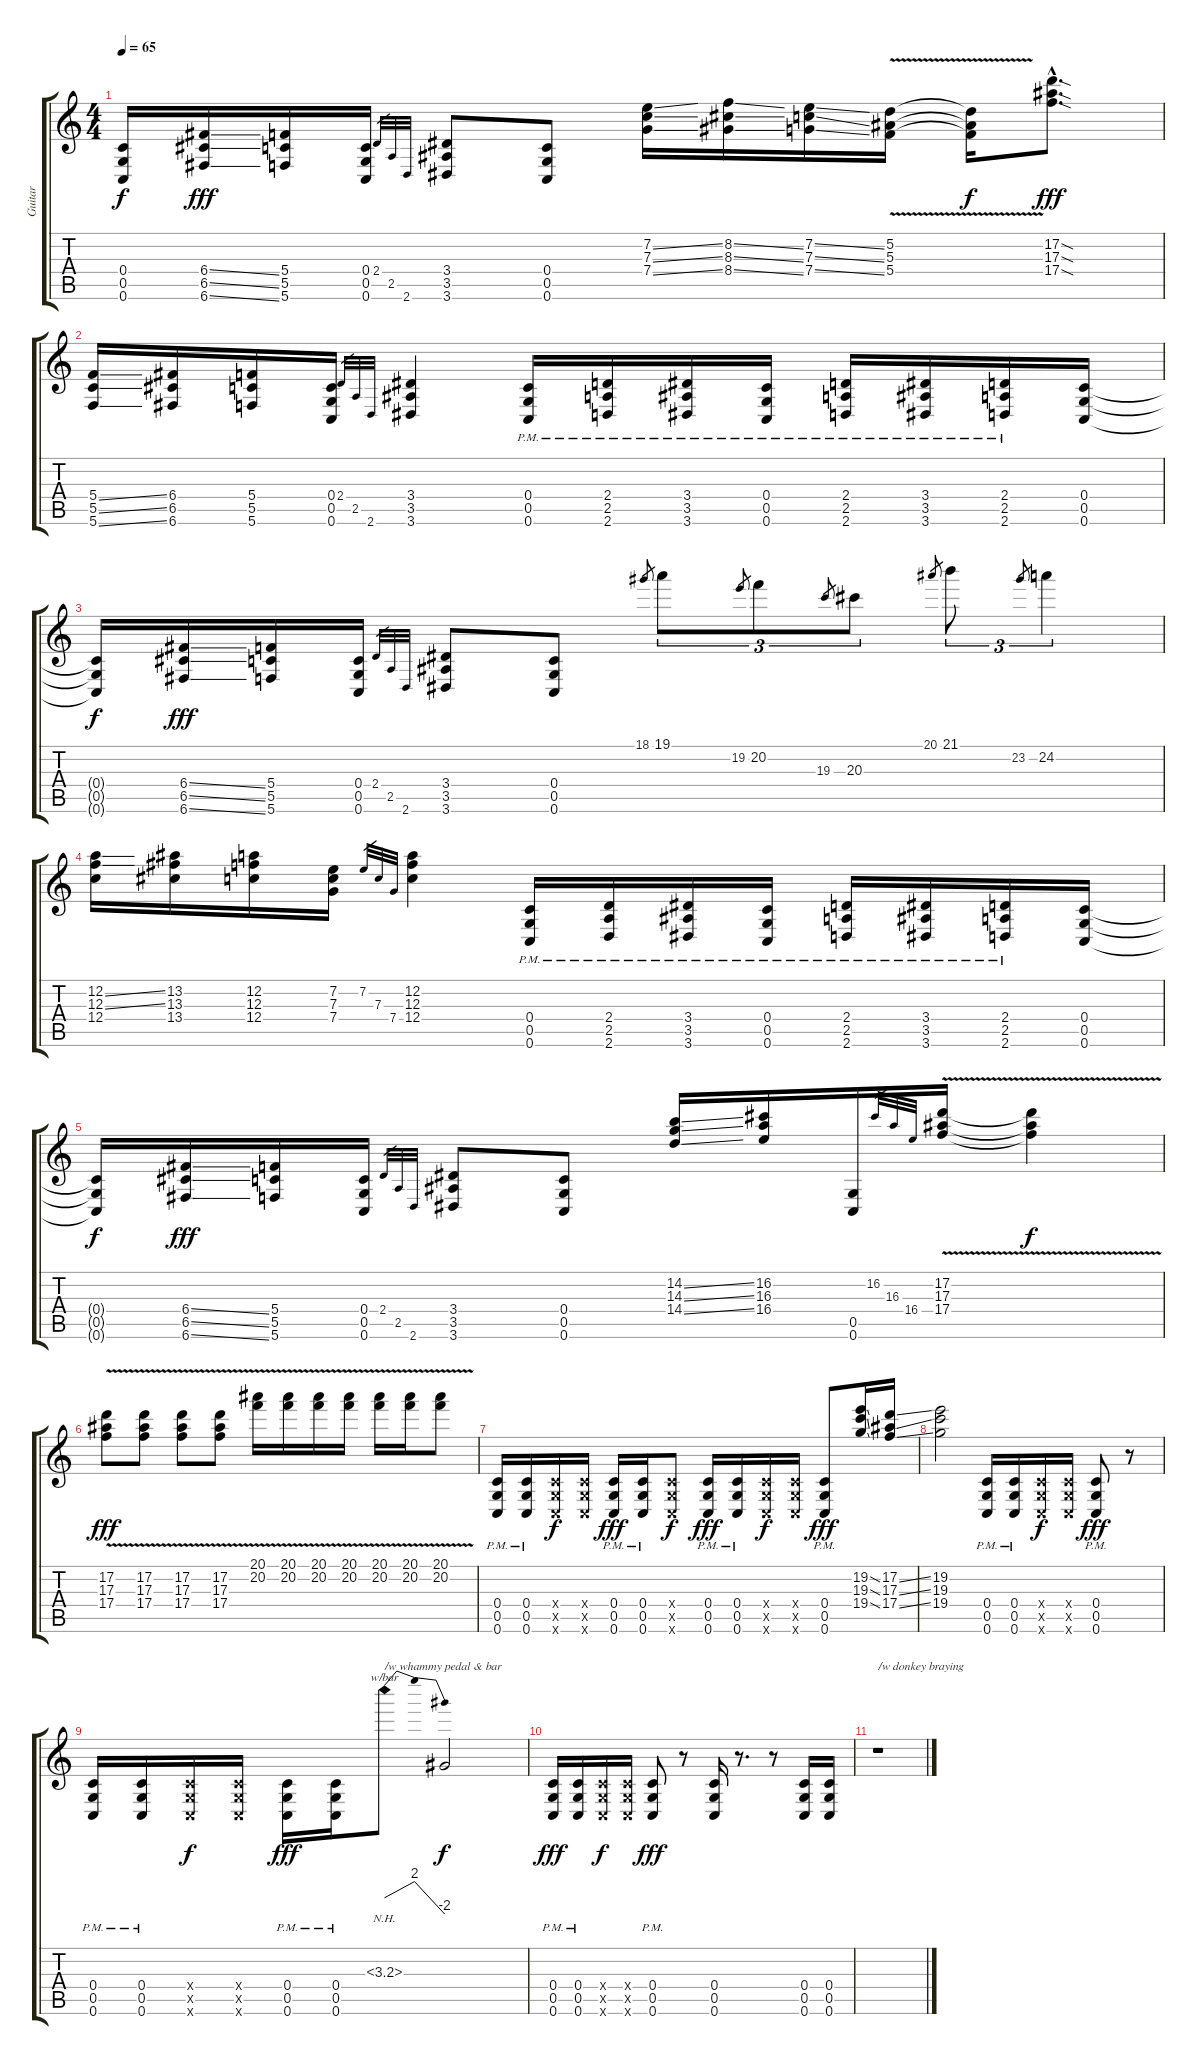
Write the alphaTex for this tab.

\track ("Guitar" "Guitar") {instrument distortionguitar}
\staff {score tabs}
\tuning (D4 A3 F3 C3 G2 C2) {hide}
\ts (4 4)
\tempo 65
\clef g2
\ks c
(0.4{t} 0.5{t} 0.6{t}).16{dy f} (6.4{ss} 6.5{ss} 6.6{ss}).16{dy fff} (5.4 5.5 5.6).16 (0.4 0.5 0.6).16 2.4.32{gr} 2.5.32{gr} 2.6.32{gr} (3.4 3.5 3.6).8 (0.4 0.5 0.6).8 (7.2{ss} 7.3{ss} 7.4{ss}).16 (8.2{ss} 8.3{ss} 8.4{ss}).16 (7.2{ss} 7.3{ss} 7.4{ss}).16 (5.2{v} 5.3{v} 5.4{v}).16 (5.2{t} 5.3{t} 5.4{t}).16{dy f} (17.2{sod hac} 17.3{sod hac} 17.4{sod hac}).8{d dy fff} |
(5.4{ss} 5.5{ss} 5.6{ss}).16 (6.4 6.5 6.6).16 (5.4 5.5 5.6).16 (0.4 0.5 0.6).16 2.4.32{gr} 2.5.32{gr} 2.6.32{gr} (3.4 3.5 3.6).4 (0.4{pm} 0.5{pm} 0.6{pm}).16 (2.4{pm} 2.5{pm} 2.6{pm}).16 (3.4{pm} 3.5{pm} 3.6{pm}).16 (0.4{pm} 0.5{pm} 0.6{pm}).16 (2.4{pm} 2.5{pm} 2.6{pm}).16 (3.4{pm} 3.5{pm} 3.6{pm}).16 (2.4{pm} 2.5{pm} 2.6{pm}).16 (0.4 0.5 0.6).16 |
(0.4{t} 0.5{t} 0.6{t}).16{dy f} (6.4{ss} 6.5{ss} 6.6{ss}).16{dy fff} (5.4 5.5 5.6).16 (0.4 0.5 0.6).16 2.4.32{gr} 2.5.32{gr} 2.6.32{gr} (3.4 3.5 3.6).8 (0.4 0.5 0.6).8 18.1.8{gr} 19.1.8{tu (3 2)} 19.2.8{gr} 20.2.8{tu (3 2)} 19.3.8{gr} 20.3.8{tu (3 2)} 20.1.8{gr} 21.1.8{tu (3 2)} 23.2.8{gr} 24.2.4{tu (3 2)} |
(12.2{ss} 12.3{ss} 12.4).16 (13.2 13.3 13.4).16 (12.2 12.3 12.4).16 (7.2 7.3 7.4).16 7.2.32{gr} 7.3.32{gr} 7.4.32{gr} (12.2 12.3 12.4).4 (0.4{pm} 0.5{pm} 0.6{pm}).16 (2.4{pm} 2.5{pm} 2.6{pm}).16 (3.4{pm} 3.5{pm} 3.6{pm}).16 (0.4{pm} 0.5{pm} 0.6{pm}).16 (2.4{pm} 2.5{pm} 2.6{pm}).16 (3.4{pm} 3.5{pm} 3.6{pm}).16 (2.4{pm} 2.5{pm} 2.6{pm}).16 (0.4 0.5 0.6).16 |
(0.4{t} 0.5{t} 0.6{t}).16{dy f} (6.4{ss} 6.5{ss} 6.6{ss}).16{dy fff} (5.4 5.5 5.6).16 (0.4 0.5 0.6).16 2.4.32{gr} 2.5.32{gr} 2.6.32{gr} (3.4 3.5 3.6).8 (0.4 0.5 0.6).8 (14.2{ss} 14.3{ss} 14.4{ss}).16 (16.2 16.3 16.4).16 (0.5 0.6).16 16.2.32{gr} 16.3.32{gr} 16.4.32{gr} (17.2{v} 17.3{v} 17.4{v}).16 (17.2{t} 17.3{t} 17.4{t}).4{dy f} |
(17.2{v} 17.3{v} 17.4{v}).8{dy fff} (17.2{v} 17.3{v} 17.4{v}).8 (17.2{v} 17.3{v} 17.4{v}).8 (17.2{v} 17.3{v} 17.4{v}).8 (20.1{v} 20.2{v}).16 (20.1{v} 20.2{v}).16 (20.1{v} 20.2{v}).16 (20.1{v} 20.2{v}).16 (20.1{v} 20.2{v}).16 (20.1{v} 20.2{v}).16 (20.1{v} 20.2{v}).8 |
(0.4{pm} 0.5{pm} 0.6{pm}).16 (0.4{pm} 0.5{pm} 0.6{pm}).16 (0.4{x} 0.5{x} 0.6{x}).16{dy f} (0.4{x} 0.5{x} 0.6{x}).16 (0.4{pm} 0.5{pm} 0.6{pm}).16{dy fff} (0.4{pm} 0.5{pm} 0.6{pm}).16 (0.4{x} 0.5{x} 0.6{x}).8{dy f} (0.4{pm} 0.5{pm} 0.6{pm}).16{dy fff} (0.4{pm} 0.5{pm} 0.6{pm}).16 (0.4{x} 0.5{x} 0.6{x}).16{dy f} (0.4{x} 0.5{x} 0.6{x}).16 (0.4{pm} 0.5{pm} 0.6{pm}).8{dy fff} (19.2{ss} 19.3{ss} 19.4{ss}).16 (17.2{ss} 17.3{ss} 17.4{ss}).16 |
(19.2 19.3 19.4).2 (0.4{pm} 0.5{pm} 0.6{pm}).16 (0.4{pm} 0.5{pm} 0.6{pm}).16 (0.4{x} 0.5{x} 0.6{x}).16{dy f} (0.4{x} 0.5{x} 0.6{x}).16 (0.4{pm} 0.5{pm} 0.6{pm}).8{dy fff} r.8 |
(0.4{pm} 0.5{pm} 0.6{pm}).16 (0.4{pm} 0.5{pm} 0.6{pm}).16 (0.4{x} 0.5{x} 0.6{x}).16{dy f} (0.4{x} 0.5{x} 0.6{x}).16 (0.4{pm} 0.5{pm} 0.6{pm}).16{dy fff} (0.4{pm} 0.5{pm} 0.6{pm}).16 3.3{nh}.8{tbe (dip default 0 0 16 8 60 -8) txt "/w whammy pedal & bar" volume 0} 3.3{t}.2{dy f} |
(0.4{pm} 0.5{pm} 0.6{pm}).16{dy fff volume 13} (0.4{pm} 0.5{pm} 0.6{pm}).16 (0.4{x} 0.5{x} 0.6{x}).16{dy f} (0.4{x} 0.5{x} 0.6{x}).16 (0.4{pm} 0.5{pm} 0.6{pm}).8{dy fff} r.8 (0.4 0.5 0.6).16 r.8{d} r.8 (0.4 0.5 0.6).16 (0.4 0.5 0.6).16 |
r.1{txt "/w donkey braying"}
